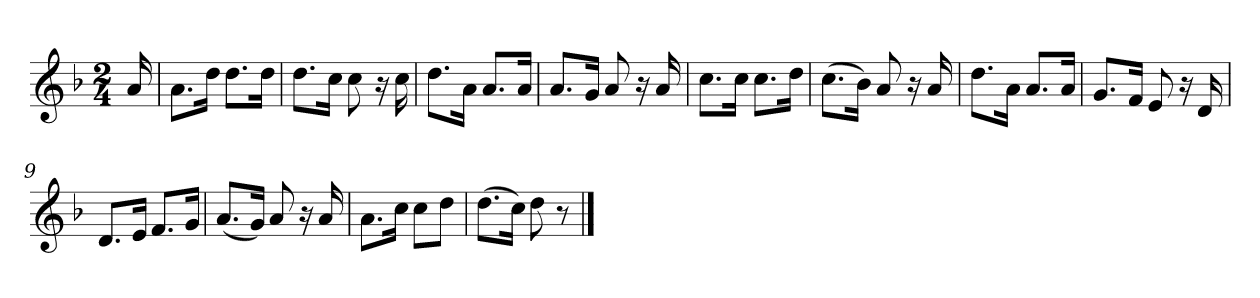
**kern
*part1
*staff1
*k[b-]
*M2/4
*MM120
=
16a
=1
8.aL
16ddJk
8.ddL
16ddJk
=2
8.ddL
16ccJk
8cc
16r
16cc
=3
8.ddL
16aJk
8.aL
16aJk
=4
8.aL
16gJk
8a
16r
16a
=5
8.ccL
16ccJk
8.ccL
16ddJk
=6
(8.ccL
16b-Jk)
8a
16r
16a
=7
8.ddL
16aJk
8.aL
16aJk
=8
8.gL
16fJk
8e
16r
16d
=9
8.dL
16eJk
8.fL
16gJk
=10
(8.aL
16gJk)
8a
16r
16a
=11
8.aL
16ccJk
8ccL
8ddJ
=12
(8.ddL
16ccJk)
8dd
8r
==
*-
